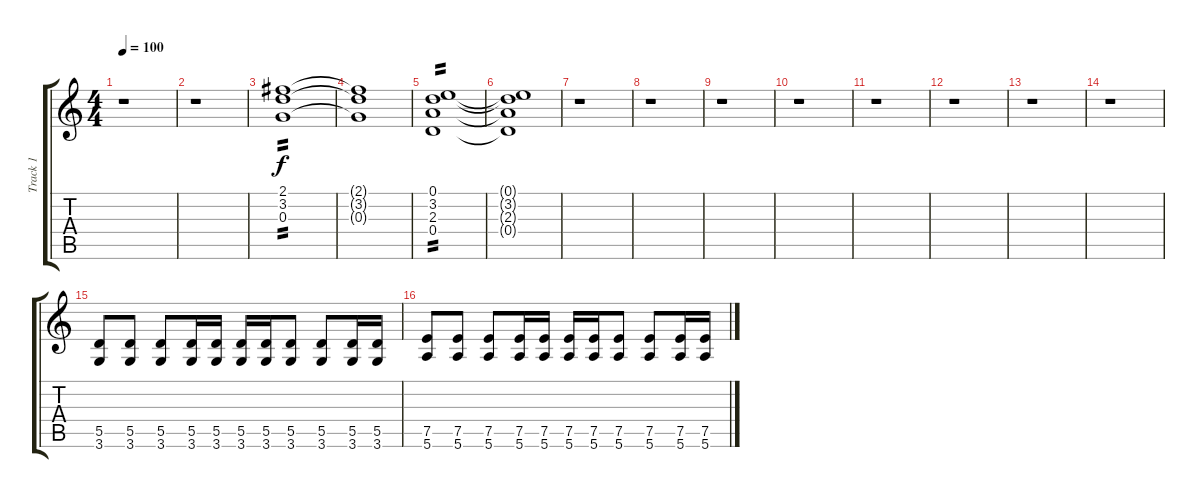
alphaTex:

\track ("Track 1" "Track 1") {instrument overdrivenguitar}
\staff {score tabs}
\tuning (E4 B3 G3 D3 A2 E2) {hide}
\ts (4 4)
\tempo 100
\clef g2
\ks c
r.1{dy f} |
r.1 |
(2.1 3.2 0.3).1{tp 2} |
(2.1{t} 3.2{t} 0.3{t}).1 |
(0.1 3.2 2.3 0.4).1{tp 2} |
(0.1{t} 3.2{t} 2.3{t} 0.4{t}).1 |
r.1 |
r.1 |
r.1 |
r.1 |
r.1 |
r.1 |
r.1 |
r.1 |
(5.5 3.6).8 (5.5 3.6).8 (5.5 3.6).8 (5.5 3.6).16 (5.5 3.6).16 (5.5 3.6).16 (5.5 3.6).16 (5.5 3.6).8 (5.5 3.6).8 (5.5 3.6).16 (5.5 3.6).16 |
(7.5 5.6).8 (7.5 5.6).8 (7.5 5.6).8 (7.5 5.6).16 (7.5 5.6).16 (7.5 5.6).16 (7.5 5.6).16 (7.5 5.6).8 (7.5 5.6).8 (7.5 5.6).16 (7.5 5.6).16
